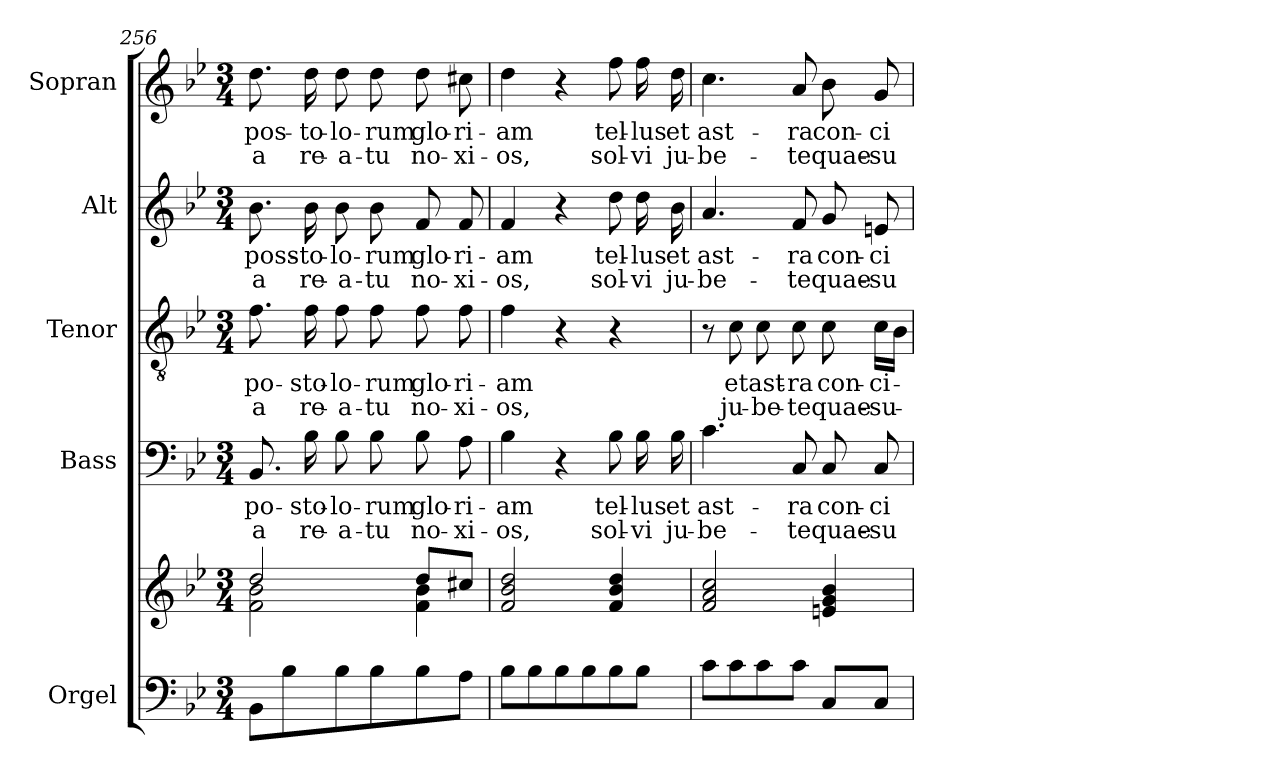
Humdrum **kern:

**kern	**kern	**kern	**text	**text	**kern	**text	**text	**kern	**text	**text	**kern	**text	**text
*part5	*part5	*part4	*part4	*part4	*part3	*part3	*part3	*part2	*part2	*part2	*part1	*part1	*part1
*staff6	*staff5	*staff4	*staff4	*staff4	*staff3	*staff3	*staff3	*staff2	*staff2	*staff2	*staff1	*staff1	*staff1
*I"Orgel	*	*I"Bass	*	*	*I"Tenor	*	*	*I"Alt	*	*	*I"Sopran	*	*
*I'Org.	*	*I'B.	*	*	*I'T.	*	*	*I'A.	*	*	*I'S.	*	*
!!LO:PB:g=z
*clefF4	*clefG2	*clefF4	*	*	*clefGv2	*	*	*clefG2	*	*	*clefG2	*	*
*k[b-e-]	*k[b-e-]	*k[b-e-]	*	*	*k[b-e-]	*	*	*k[b-e-]	*	*	*k[b-e-]	*	*
*B-:	*B-:	*B-:	*	*	*B-:	*	*	*B-:	*	*	*B-:	*	*
*M3/4	*M3/4	*M3/4	*	*	*M3/4	*	*	*M3/4	*	*	*M3/4	*	*
=256	=256	=256	=256	=256	=256	=256	=256	=256	=256	=256	=256	=256	=256
*	*^	*	*	*	*	*	*	*	*	*	*	*	*
!	!	!	!	!LO:LY:b	!LO:LY:b	!	!LO:LY:b	!LO:LY:b	!	!LO:LY:b	!LO:LY:b	!	!LO:LY:b	!LO:LY:b
8BB-\L	2dd/	2f\ 2b-\	8.BB-/	-po-	a	8.f\	-po-	a	8.b-\	-poss-	a	8.dd\	-pos-	a
8B-\	.	.	.	.	.	.	.	.	.	.	.	.	.	.
!	!	!	!	!LO:LY:b	!LO:LY:b	!	!LO:LY:b	!LO:LY:b	!	!LO:LY:b	!LO:LY:b	!	!LO:LY:b	!LO:LY:b
.	.	.	16B-\	-sto-	re-	16f\	-sto-	re-	16b-\	-to-	re-	16dd\	-to-	re-
!	!	!	!	!LO:LY:b	!LO:LY:b	!	!LO:LY:b	!LO:LY:b	!	!LO:LY:b	!LO:LY:b	!	!LO:LY:b	!LO:LY:b
8B-\	.	.	8B-\	-lo-	-a-	8f\	-lo-	-a-	8b-\	-lo-	-a-	8dd\	-lo-	-a-
!	!	!	!	!LO:LY:b	!LO:LY:b	!	!LO:LY:b	!LO:LY:b	!	!LO:LY:b	!LO:LY:b	!	!LO:LY:b	!LO:LY:b
8B-\	.	.	8B-\	-rum	-tu	8f\	-rum	-tu	8b-\	-rum	-tu	8dd\	-rum	-tu
!	!	!	!	!LO:LY:b	!LO:LY:b	!	!LO:LY:b	!LO:LY:b	!	!LO:LY:b	!LO:LY:b	!	!LO:LY:b	!LO:LY:b
8B-\	8dd/L	4f\ 4b-\	8B-\	glo-	no-	8f\	glo-	no-	8f/	glo-	no-	8dd\	glo-	no-
!	!	!	!	!LO:LY:b	!LO:LY:b	!	!LO:LY:b	!LO:LY:b	!	!LO:LY:b	!LO:LY:b	!	!LO:LY:b	!LO:LY:b
8A\J	8cc#X/J	.	8A\	-ri-	-xi-	8f\	-ri-	-xi-	8f/	-ri-	-xi-	8cc#X\	-ri-	-xi-
*	*v	*v	*	*	*	*	*	*	*	*	*	*	*	*
=257	=257	=257	=257	=257	=257	=257	=257	=257	=257	=257	=257	=257	=257
!	!	!	!LO:LY:b	!LO:LY:b	!	!LO:LY:b	!LO:LY:b	!	!LO:LY:b	!LO:LY:b	!	!LO:LY:b	!LO:LY:b
8B-\L	2f/ 2b-/ 2dd/	4B-\	-am	-os,	4f\	-am	-os,	4f/	-am	-os,	4dd\	-am	-os,
8B-\	.	.	.	.	.	.	.	.	.	.	.	.	.
8B-\	.	4r	.	.	4r	.	.	4r	.	.	4r	.	.
8B-\	.	.	.	.	.	.	.	.	.	.	.	.	.
!	!	!	!LO:LY:b	!LO:LY:b	!	!	!	!	!LO:LY:b	!LO:LY:b	!	!LO:LY:b	!LO:LY:b
8B-\	4f/ 4b-/ 4dd/	8B-\	tel-	sol-	4r	.	.	8dd\	tel-	sol-	8ff\	tel-	sol-
!	!	!	!LO:LY:b	!LO:LY:b	!	!	!	!	!LO:LY:b	!LO:LY:b	!	!LO:LY:b	!LO:LY:b
8B-\J	.	16B-\	-lus	-vi	.	.	.	16dd\	-lus	-vi	16ff\	-lus	-vi
!	!	!	!LO:LY:b	!LO:LY:b	!	!	!	!	!LO:LY:b	!LO:LY:b	!	!LO:LY:b	!LO:LY:b
.	.	16B-\	et	ju-	.	.	.	16b-\	et	ju-	16dd\	et	ju-
=258	=258	=258	=258	=258	=258	=258	=258	=258	=258	=258	=258	=258	=258
!	!	!	!LO:LY:b	!LO:LY:b	!	!	!	!	!LO:LY:b	!LO:LY:b	!	!LO:LY:b	!LO:LY:b
8c\L	2f/ 2a/ 2cc/	4.c\	ast-	-be-	8r	.	.	4.a/	ast-	-be-	4.cc\	ast-	-be-
!	!	!	!	!	!	!LO:LY:b	!LO:LY:b	!	!	!	!	!	!
8c\	.	.	.	.	8c\	et	ju-	.	.	.	.	.	.
!	!	!	!	!	!	!LO:LY:b	!LO:LY:b	!	!	!	!	!	!
8c\	.	.	.	.	8c\	ast-	-be-	.	.	.	.	.	.
!	!	!	!LO:LY:b	!LO:LY:b	!	!LO:LY:b	!LO:LY:b	!	!LO:LY:b	!LO:LY:b	!	!LO:LY:b	!LO:LY:b
8c\J	.	8C/	-ra	-te	8c\	-ra	-te	8f/	-ra	-te	8a/	-ra	-te
!	!	!	!LO:LY:b	!LO:LY:b	!	!LO:LY:b	!LO:LY:b	!	!LO:LY:b	!LO:LY:b	!	!LO:LY:b	!LO:LY:b
8C/L	4en/ 4g/ 4b-/	8C/	con-	quae-	8c\	con-	quae-	8g/	con-	quae-	8b-\	con-	quae-
!	!	!	!LO:LY:b	!LO:LY:b	!	!LO:LY:b	!LO:LY:b	!	!LO:LY:b	!LO:LY:b	!	!LO:LY:b	!LO:LY:b
8C/J	.	8C/	-ci-	-su-	16c\LL	-ci-	-su-	8en/	-ci-	-su-	8g/	-ci-	-su-
.	.	.	.	.	16B-\JJ	.	.	.	.	.	.	.	.
=	=	=	=	=	=	=	=	=	=	=	=	=	=
*-	*-	*-	*-	*-	*-	*-	*-	*-	*-	*-	*-	*-	*-
